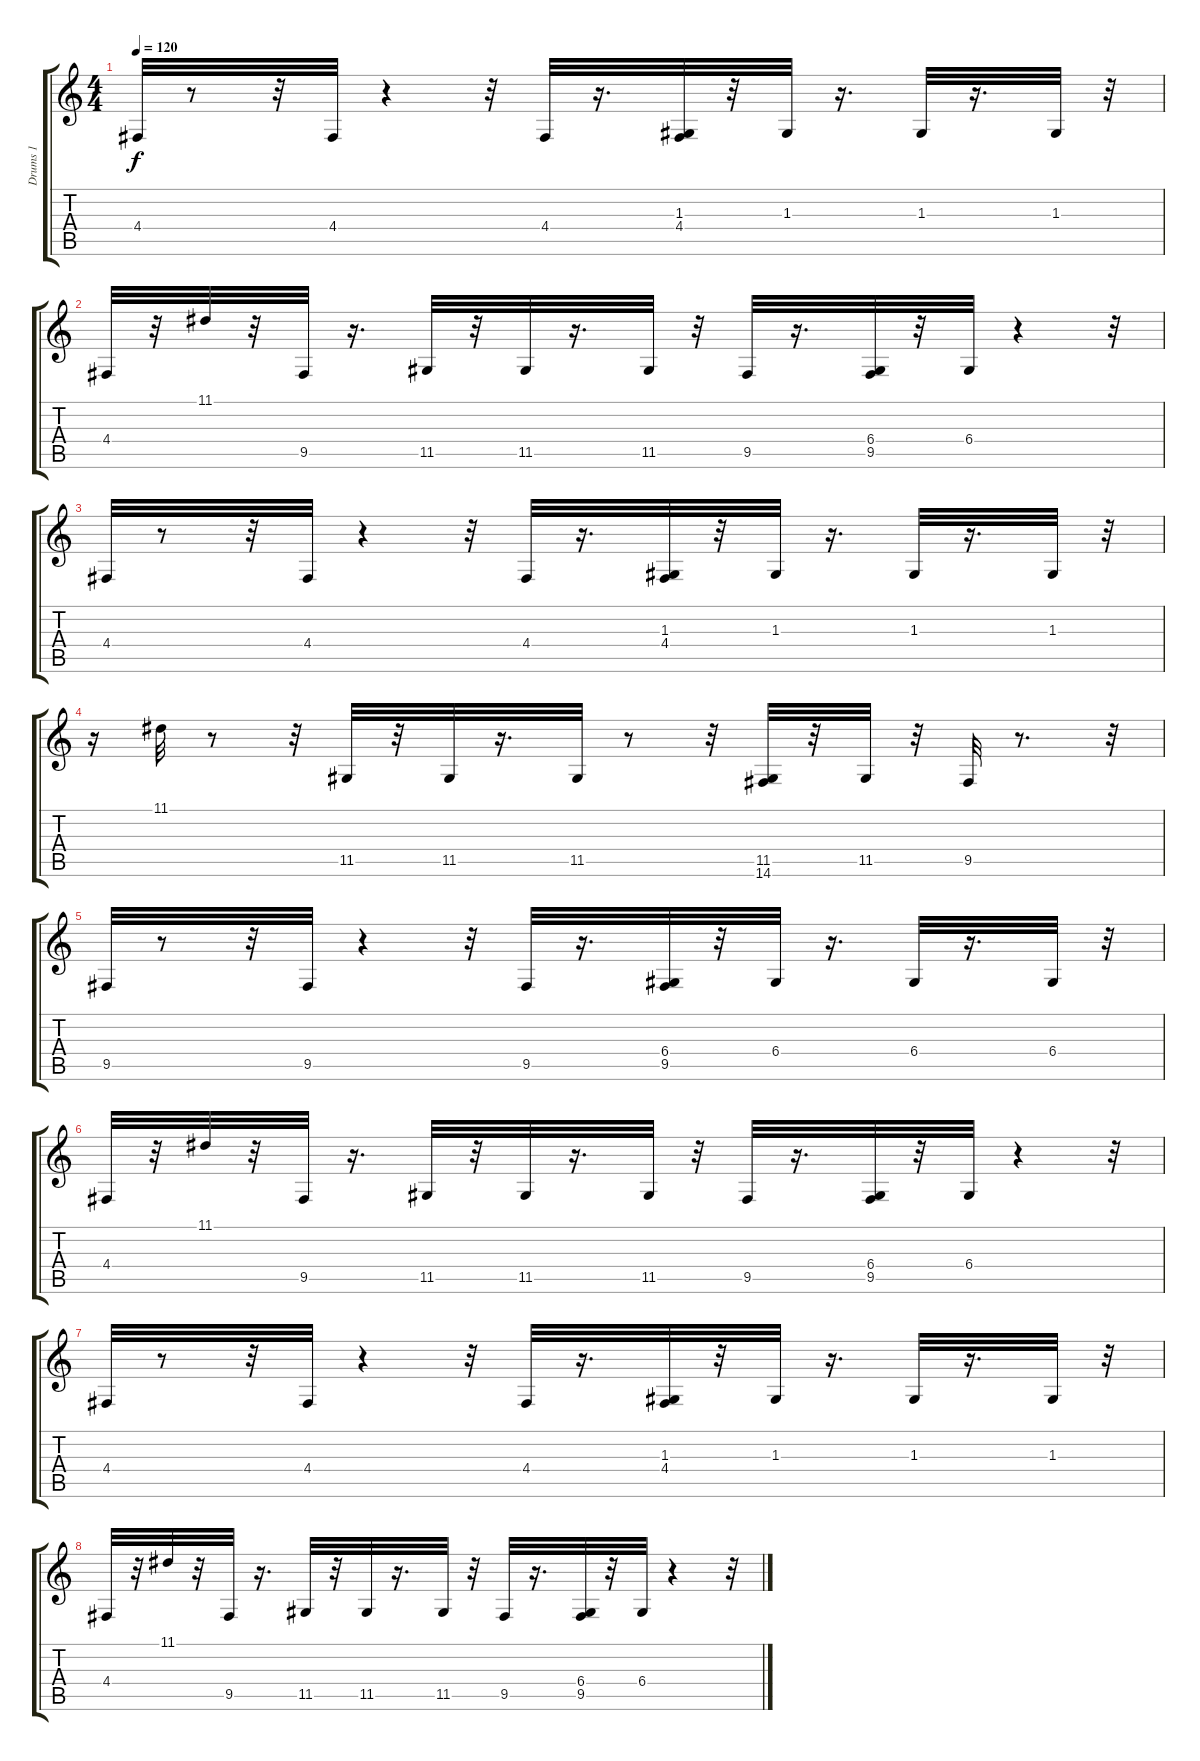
\track ("Drums 1" "Drums 1") {instrument synthdrum}
\staff {score tabs}
\tuning (E4 B3 G3 D3 A2 E2) {hide}
\ts (4 4)
\tempo 120
\clef g2
\ks c
4.4.32{dy f} r.8 r.32 4.4.32 r.4 r.32 4.4.32 r.16{d} (1.3 4.4).32 r.32 1.3.32 r.16{d} 1.3.32 r.16{d} 1.3.32 r.32 |
4.4.32 r.32 11.1.32 r.32 9.5.32 r.16{d} 11.5.32 r.32 11.5.32 r.16{d} 11.5.32 r.32 9.5.32 r.16{d} (6.4 9.5).32 r.32 6.4.32 r.4 r.32 |
4.4.32 r.8 r.32 4.4.32 r.4 r.32 4.4.32 r.16{d} (1.3 4.4).32 r.32 1.3.32 r.16{d} 1.3.32 r.16{d} 1.3.32 r.32 |
r.16 11.1.32 r.8 r.32 11.5.32 r.32 11.5.32 r.16{d} 11.5.32 r.8 r.32 (11.5 14.6).32 r.32 11.5.32 r.32 9.5.32 r.8{d} r.32 |
9.5.32 r.8 r.32 9.5.32 r.4 r.32 9.5.32 r.16{d} (6.4 9.5).32 r.32 6.4.32 r.16{d} 6.4.32 r.16{d} 6.4.32 r.32 |
4.4.32 r.32 11.1.32 r.32 9.5.32 r.16{d} 11.5.32 r.32 11.5.32 r.16{d} 11.5.32 r.32 9.5.32 r.16{d} (6.4 9.5).32 r.32 6.4.32 r.4 r.32 |
4.4.32 r.8 r.32 4.4.32 r.4 r.32 4.4.32 r.16{d} (1.3 4.4).32 r.32 1.3.32 r.16{d} 1.3.32 r.16{d} 1.3.32 r.32 |
4.4.32 r.32 11.1.32 r.32 9.5.32 r.16{d} 11.5.32 r.32 11.5.32 r.16{d} 11.5.32 r.32 9.5.32 r.16{d} (6.4 9.5).32 r.32 6.4.32 r.4 r.32
